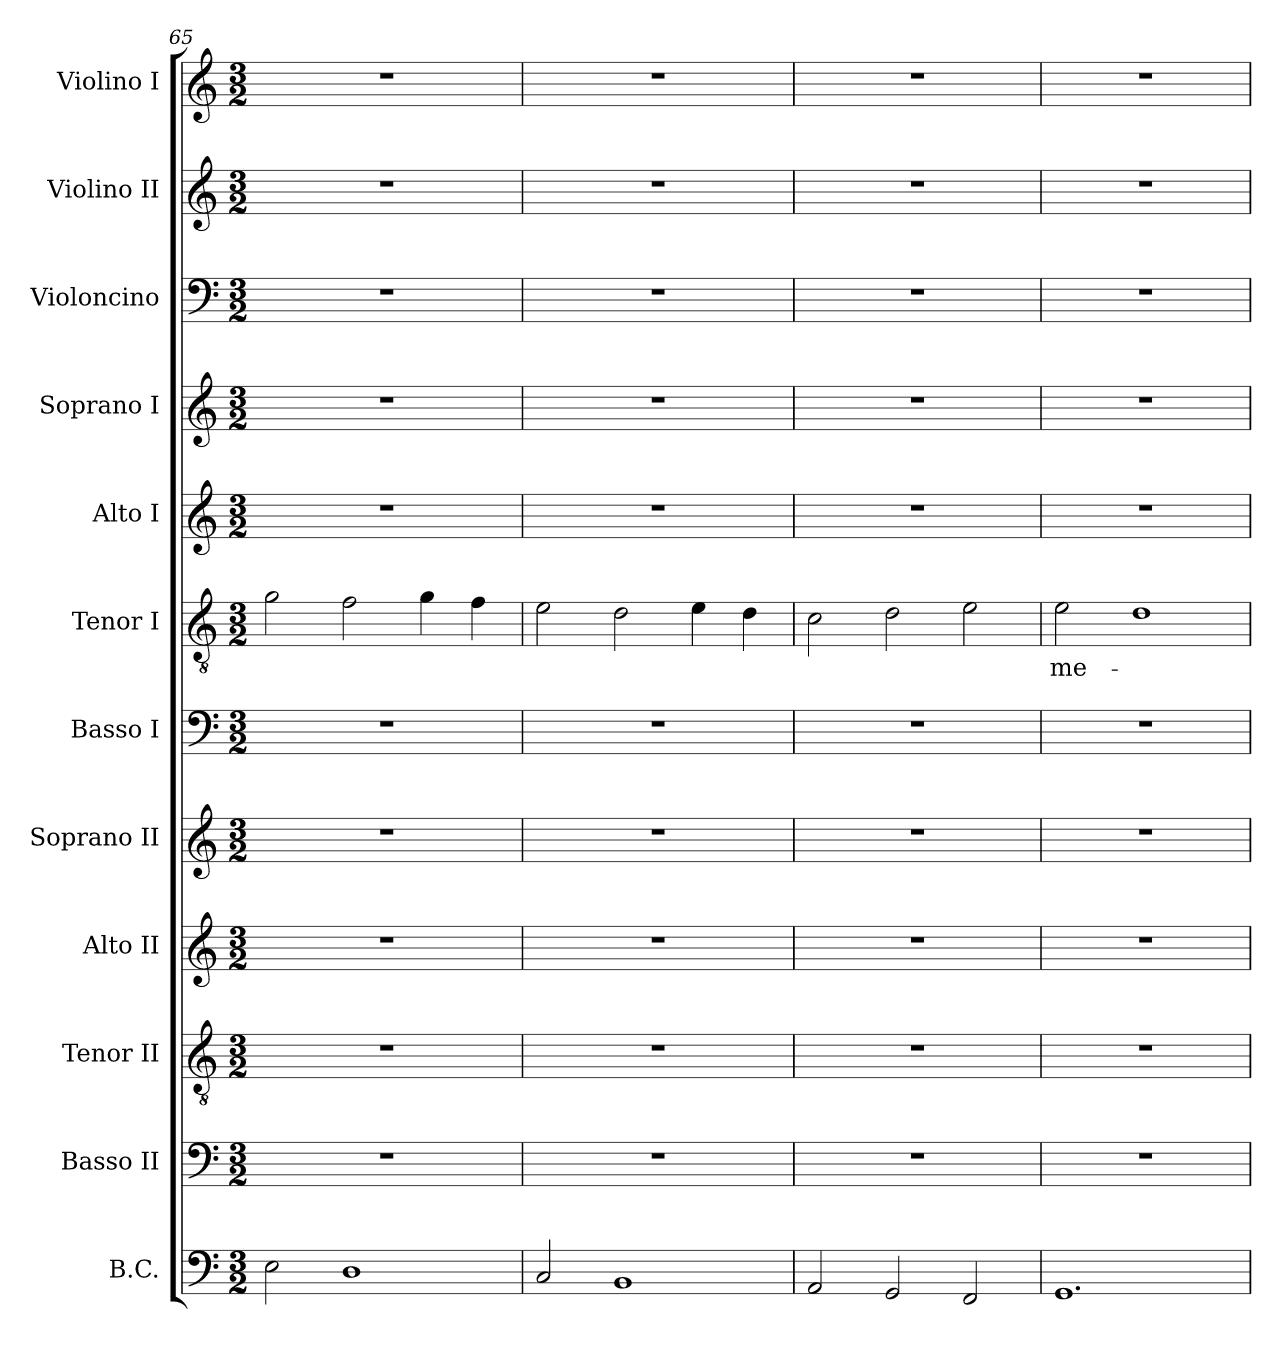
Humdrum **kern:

**kern	**kern	**kern	**kern	**kern	**kern	**kern	**text	**kern	**kern	**kern	**kern	**kern
*part12	*part11	*part10	*part9	*part8	*part7	*part6	*part6	*part5	*part4	*part3	*part2	*part1
*staff12	*staff11	*staff10	*staff9	*staff8	*staff7	*staff6	*staff6	*staff5	*staff4	*staff3	*staff2	*staff1
*I"B.C.	*I"Basso II	*I"Tenor II	*I"Alto II	*I"Soprano II	*I"Basso I	*I"Tenor I	*	*I"Alto I	*I"Soprano I	*I"Violoncino	*I"Violino II	*I"Violino I
*I'BC	*I'B 2	*I'T 2	*I'A 2	*I'S 2	*I'B 1	*I'T 1	*	*I'A 1	*I'S 1	*I'Vc.	*I'Vln. II	*I'Vln. I
*clefF4	*clefF4	*clefGv2	*clefG2	*clefG2	*clefF4	*clefGv2	*	*clefG2	*clefG2	*clefF4	*clefG2	*clefG2
*k[]	*k[]	*k[]	*k[]	*k[]	*k[]	*k[]	*	*k[]	*k[]	*k[]	*k[]	*k[]
*C:	*C:	*C:	*C:	*C:	*C:	*C:	*	*C:	*C:	*C:	*C:	*C:
*M3/2	*M3/2	*M3/2	*M3/2	*M3/2	*M3/2	*M3/2	*	*M3/2	*M3/2	*M3/2	*M3/2	*M3/2
=65	=65	=65	=65	=65	=65	=65	=65	=65	=65	=65	=65	=65
2E\	1.r	1.r	1.r	1.r	1.r	2g\	.	1.r	1.r	1.r	1.r	1.r
1D	.	.	.	.	.	2f\	.	.	.	.	.	.
.	.	.	.	.	.	4g\	.	.	.	.	.	.
.	.	.	.	.	.	4f\	.	.	.	.	.	.
=66	=66	=66	=66	=66	=66	=66	=66	=66	=66	=66	=66	=66
2C/	1.r	1.r	1.r	1.r	1.r	2e\	.	1.r	1.r	1.r	1.r	1.r
1BB	.	.	.	.	.	2d\	.	.	.	.	.	.
.	.	.	.	.	.	4e\	.	.	.	.	.	.
.	.	.	.	.	.	4d\	.	.	.	.	.	.
=67	=67	=67	=67	=67	=67	=67	=67	=67	=67	=67	=67	=67
2AA/	1.r	1.r	1.r	1.r	1.r	2c\	.	1.r	1.r	1.r	1.r	1.r
2GG/	.	.	.	.	.	2d\	.	.	.	.	.	.
2FF/	.	.	.	.	.	2e\	.	.	.	.	.	.
=68	=68	=68	=68	=68	=68	=68	=68	=68	=68	=68	=68	=68
!	!	!	!	!	!	!	!LO:LY:b	!	!	!	!	!
1.GG	1.r	1.r	1.r	1.r	1.r	2e\	me-	1.r	1.r	1.r	1.r	1.r
.	.	.	.	.	.	1d	.	.	.	.	.	.
=	=	=	=	=	=	=	=	=	=	=	=	=
*-	*-	*-	*-	*-	*-	*-	*-	*-	*-	*-	*-	*-
